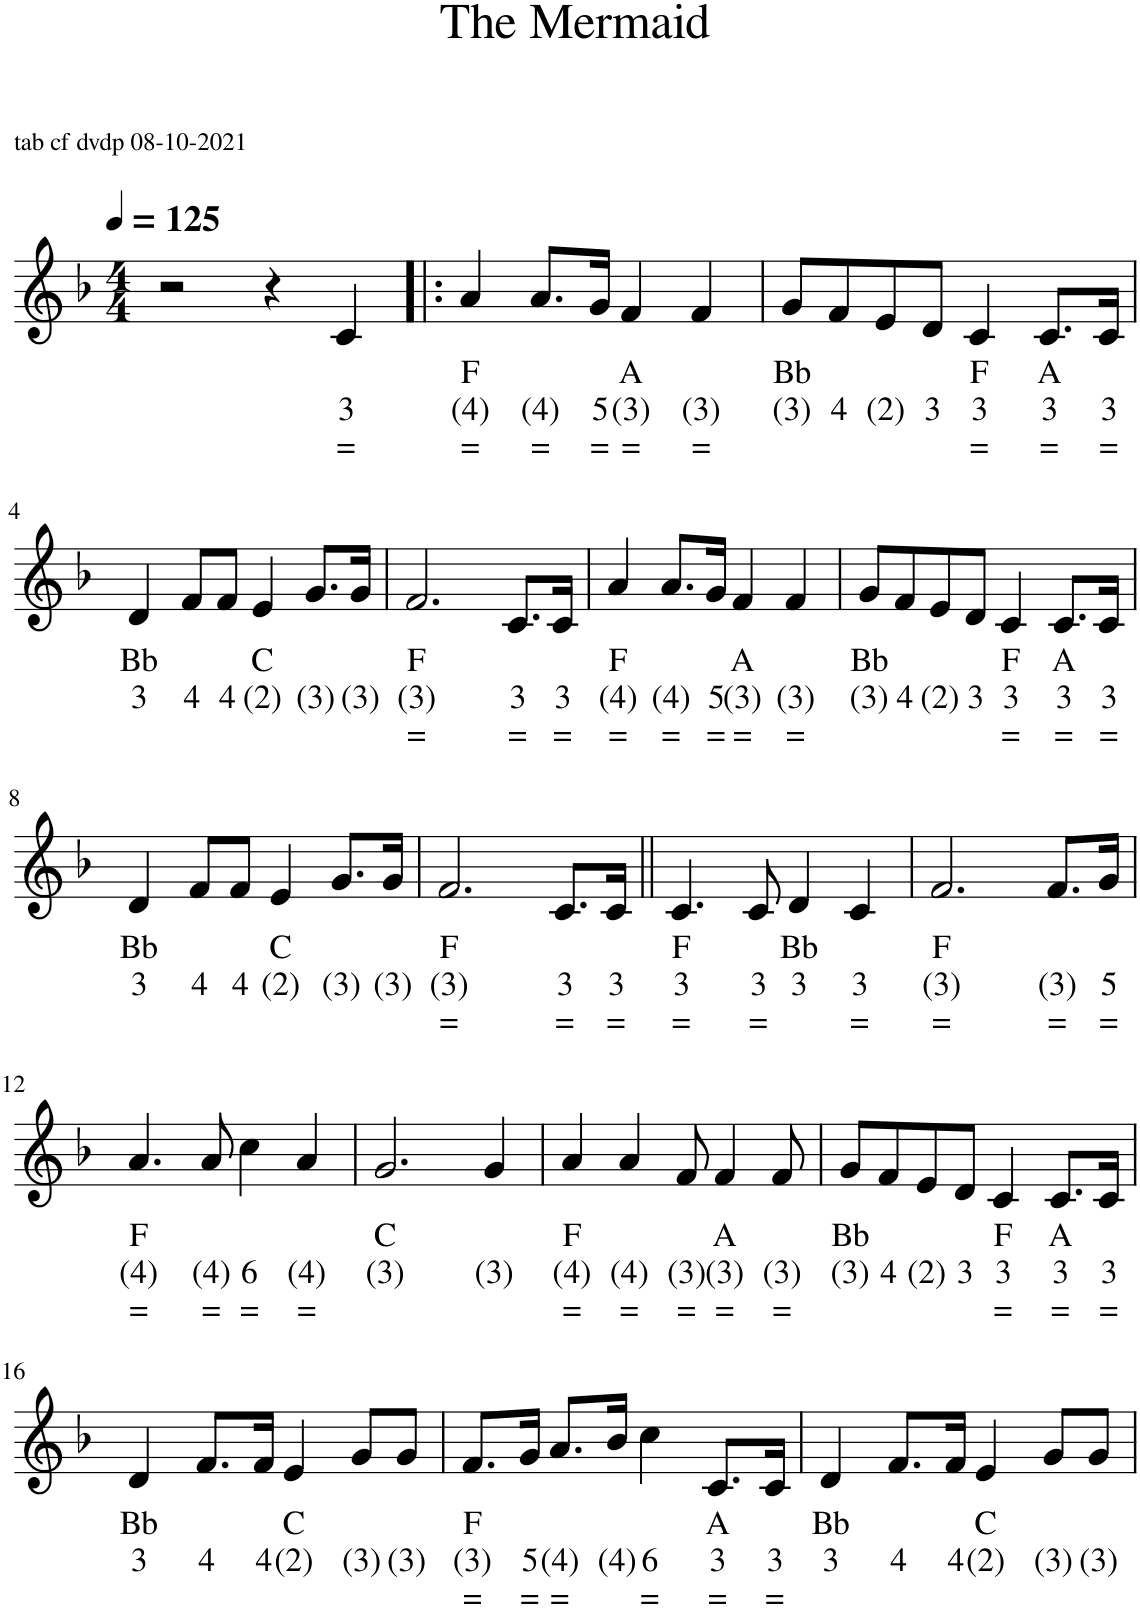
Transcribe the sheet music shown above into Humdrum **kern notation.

**kern	**text	**text	**text
*part1	*part1	*part1	*part1
*staff1	*staff1	*staff1	*staff1
*I"Sopraan-fluit in G, The Mermaid	*	*	*
*clefG2	*	*	*
*Trd-4c-7	*	*	*
*k[b-]	*	*	*
*M4/4	*	*	*
*MM125	*	*	*
=1	=1	=1	=1
2r	.	.	.
4r	.	.	.
!	!	!LO:LY:b	!LO:LY:b
4c/	.	3	=
=2!|:	=2!|:	=2!|:	=2!|:
!	!LO:LY:b	!LO:LY:b	!LO:LY:b
4a/	F	(4)	=
!	!	!LO:LY:b	!LO:LY:b
8.a/L	.	(4)	=
!	!	!LO:LY:b	!LO:LY:b
16g/Jk	.	5	=
!	!LO:LY:b	!LO:LY:b	!LO:LY:b
4f/	A	(3)	=
!	!	!LO:LY:b	!LO:LY:b
4f/	.	(3)	=
=3	=3	=3	=3
!	!LO:LY:b	!LO:LY:b	!
8g/L	Bb	(3)	.
!	!	!LO:LY:b	!
8f/	.	4	.
!	!	!LO:LY:b	!
8e/	.	(2)	.
!	!	!LO:LY:b	!
8d/J	.	3	.
!	!LO:LY:b	!LO:LY:b	!LO:LY:b
4c/	F	3	=
!	!LO:LY:b	!LO:LY:b	!LO:LY:b
8.c/L	A	3	=
!	!	!LO:LY:b	!LO:LY:b
16c/Jk	.	3	=
!!LO:LB:g=z
=4	=4	=4	=4
!	!LO:LY:b	!LO:LY:b	!
4d/	Bb	3	.
!	!	!LO:LY:b	!
8f/L	.	4	.
!	!	!LO:LY:b	!
8f/J	.	4	.
!	!LO:LY:b	!LO:LY:b	!
4e/	C	(2)	.
!	!	!LO:LY:b	!
8.g/L	.	(3)	.
!	!	!LO:LY:b	!
16g/Jk	.	(3)	.
=5	=5	=5	=5
!	!LO:LY:b	!LO:LY:b	!LO:LY:b
2.f/	F	(3)	=
!	!	!LO:LY:b	!LO:LY:b
8.c/L	.	3	=
!	!	!LO:LY:b	!LO:LY:b
16c/Jk	.	3	=
=6	=6	=6	=6
!	!LO:LY:b	!LO:LY:b	!LO:LY:b
4a/	F	(4)	=
!	!	!LO:LY:b	!LO:LY:b
8.a/L	.	(4)	=
!	!	!LO:LY:b	!LO:LY:b
16g/Jk	.	5	=
!	!LO:LY:b	!LO:LY:b	!LO:LY:b
4f/	A	(3)	=
!	!	!LO:LY:b	!LO:LY:b
4f/	.	(3)	=
=7	=7	=7	=7
!	!LO:LY:b	!LO:LY:b	!
8g/L	Bb	(3)	.
!	!	!LO:LY:b	!
8f/	.	4	.
!	!	!LO:LY:b	!
8e/	.	(2)	.
!	!	!LO:LY:b	!
8d/J	.	3	.
!	!LO:LY:b	!LO:LY:b	!LO:LY:b
4c/	F	3	=
!	!LO:LY:b	!LO:LY:b	!LO:LY:b
8.c/L	A	3	=
!	!	!LO:LY:b	!LO:LY:b
16c/Jk	.	3	=
!!LO:LB:g=z
=8	=8	=8	=8
!	!LO:LY:b	!LO:LY:b	!
4d/	Bb	3	.
!	!	!LO:LY:b	!
8f/L	.	4	.
!	!	!LO:LY:b	!
8f/J	.	4	.
!	!LO:LY:b	!LO:LY:b	!
4e/	C	(2)	.
!	!	!LO:LY:b	!
8.g/L	.	(3)	.
!	!	!LO:LY:b	!
16g/Jk	.	(3)	.
=9	=9	=9	=9
!	!LO:LY:b	!LO:LY:b	!LO:LY:b
2.f/	F	(3)	=
!	!	!LO:LY:b	!LO:LY:b
8.c/L	.	3	=
!	!	!LO:LY:b	!LO:LY:b
16c/Jk	.	3	=
=10||	=10||	=10||	=10||
!	!LO:LY:b	!LO:LY:b	!LO:LY:b
4.c/	F	3	=
!	!	!LO:LY:b	!LO:LY:b
8c/	.	3	=
!	!LO:LY:b	!LO:LY:b	!
4d/	Bb	3	.
!	!	!LO:LY:b	!LO:LY:b
4c/	.	3	=
=11	=11	=11	=11
!	!LO:LY:b	!LO:LY:b	!LO:LY:b
2.f/	F	(3)	=
!	!	!LO:LY:b	!LO:LY:b
8.f/L	.	(3)	=
!	!	!LO:LY:b	!LO:LY:b
16g/Jk	.	5	=
!!LO:LB:g=z
=12	=12	=12	=12
!	!LO:LY:b	!LO:LY:b	!LO:LY:b
4.a/	F	(4)	=
!	!	!LO:LY:b	!LO:LY:b
8a/	.	(4)	=
!	!	!LO:LY:b	!LO:LY:b
4cc\	.	6	=
!	!	!LO:LY:b	!LO:LY:b
4a/	.	(4)	=
=13	=13	=13	=13
!	!LO:LY:b	!LO:LY:b	!
2.g/	C	(3)	.
!	!	!LO:LY:b	!
4g/	.	(3)	.
=14	=14	=14	=14
!	!LO:LY:b	!LO:LY:b	!LO:LY:b
4a/	F	(4)	=
!	!	!LO:LY:b	!LO:LY:b
4a/	.	(4)	=
!	!	!LO:LY:b	!LO:LY:b
8f/	.	(3)	=
!	!LO:LY:b	!LO:LY:b	!LO:LY:b
4f/	A	(3)	=
!	!	!LO:LY:b	!LO:LY:b
8f/	.	(3)	=
=15	=15	=15	=15
!	!LO:LY:b	!LO:LY:b	!
8g/L	Bb	(3)	.
!	!	!LO:LY:b	!
8f/	.	4	.
!	!	!LO:LY:b	!
8e/	.	(2)	.
!	!	!LO:LY:b	!
8d/J	.	3	.
!	!LO:LY:b	!LO:LY:b	!LO:LY:b
4c/	F	3	=
!	!LO:LY:b	!LO:LY:b	!LO:LY:b
8.c/L	A	3	=
!	!	!LO:LY:b	!LO:LY:b
16c/Jk	.	3	=
!!LO:LB:g=z
=16	=16	=16	=16
!	!LO:LY:b	!LO:LY:b	!
4d/	Bb	3	.
!	!	!LO:LY:b	!
8.f/L	.	4	.
!	!	!LO:LY:b	!
16f/Jk	.	4	.
!	!LO:LY:b	!LO:LY:b	!
4e/	C	(2)	.
!	!	!LO:LY:b	!
8g/L	.	(3)	.
!	!	!LO:LY:b	!
8g/J	.	(3)	.
=17	=17	=17	=17
!	!LO:LY:b	!LO:LY:b	!LO:LY:b
8.f/L	F	(3)	=
!	!	!LO:LY:b	!LO:LY:b
16g/Jk	.	5	=
!	!	!LO:LY:b	!LO:LY:b
8.a/L	.	(4)	=
!	!	!LO:LY:b	!
16b-/Jk	.	(4)	.
!	!	!LO:LY:b	!LO:LY:b
4cc\	.	6	=
!	!LO:LY:b	!LO:LY:b	!LO:LY:b
8.c/L	A	3	=
!	!	!LO:LY:b	!LO:LY:b
16c/Jk	.	3	=
=18	=18	=18	=18
!	!LO:LY:b	!LO:LY:b	!
4d/	Bb	3	.
!	!	!LO:LY:b	!
8.f/L	.	4	.
!	!	!LO:LY:b	!
16f/Jk	.	4	.
!	!LO:LY:b	!LO:LY:b	!
4e/	C	(2)	.
!	!	!LO:LY:b	!
8g/L	.	(3)	.
!	!	!LO:LY:b	!
8g/J	.	(3)	.
=	=	=	=
*-	*-	*-	*-
